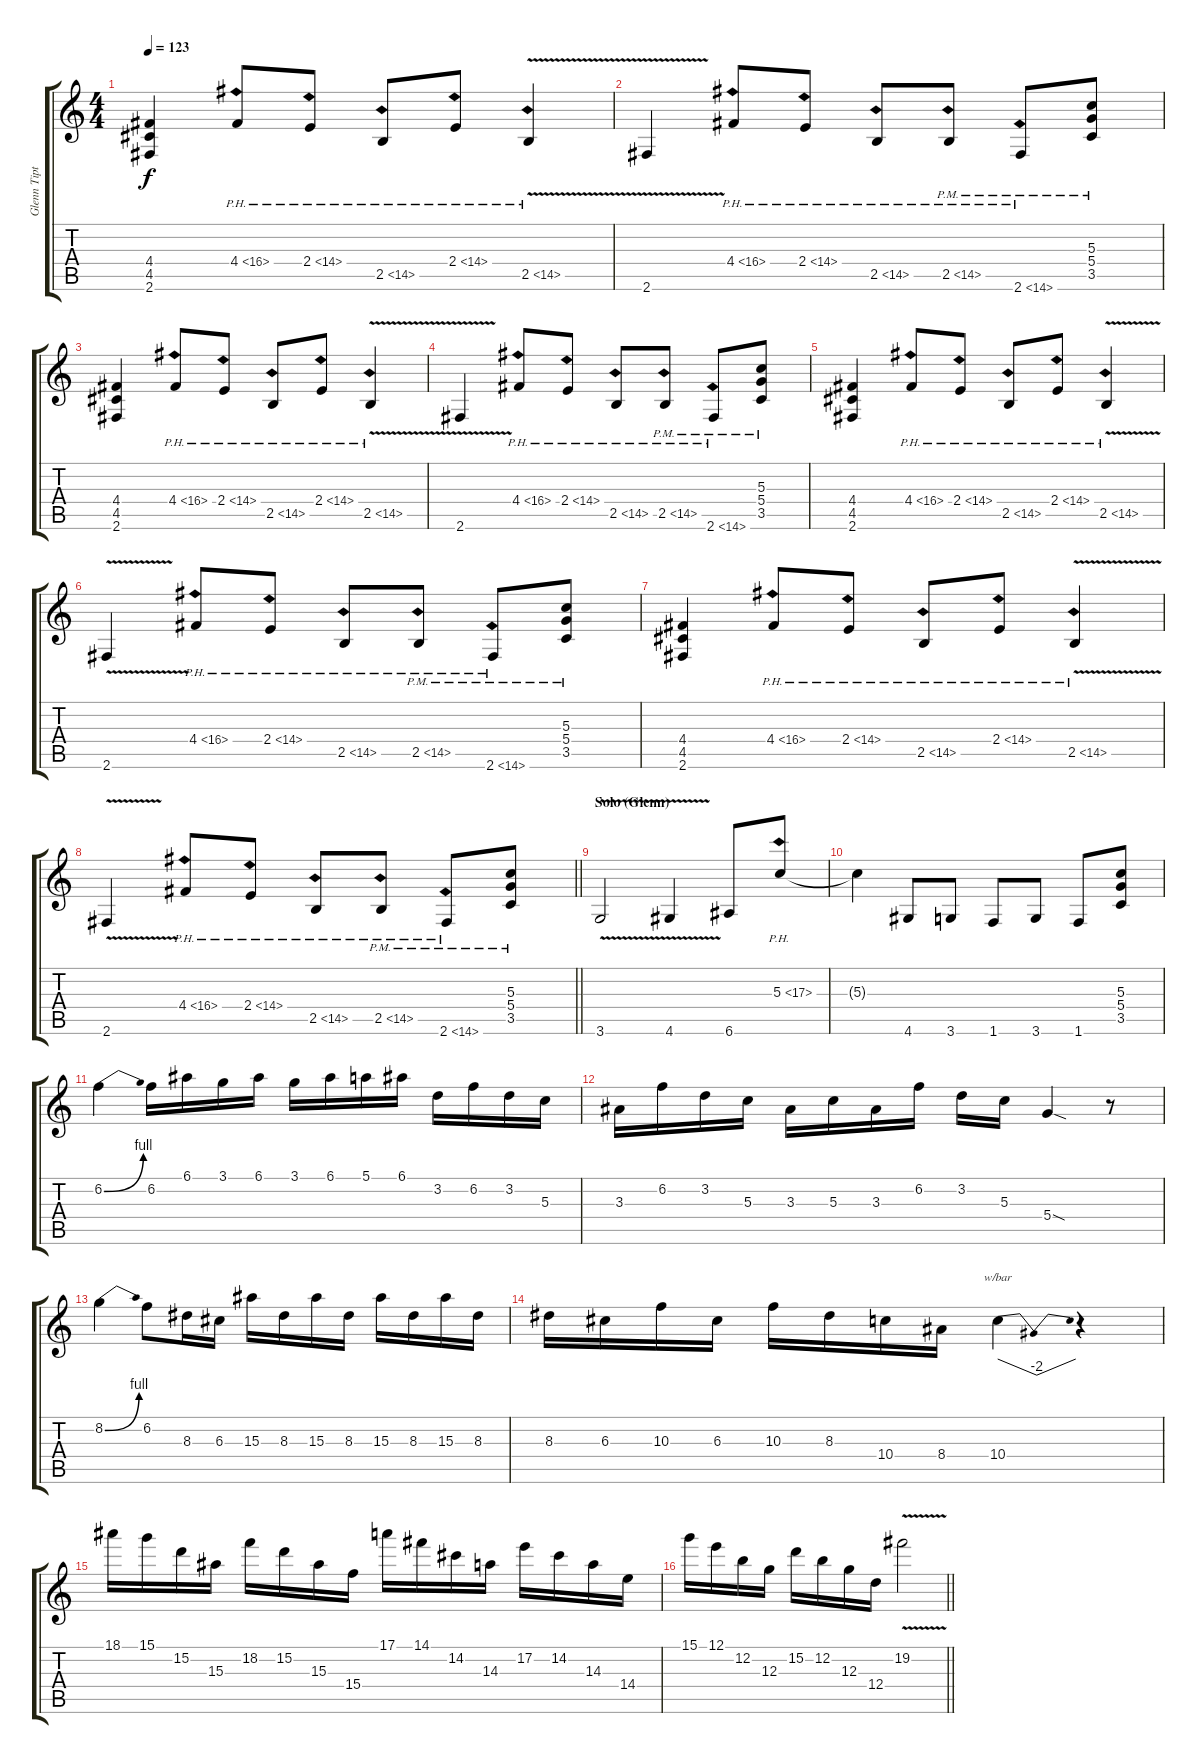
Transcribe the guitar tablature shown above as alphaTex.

\track ("Glenn Tipton" "Glenn Tipt") {instrument distortionguitar}
\staff {score tabs}
\tuning (E4 B3 G3 D3 A2 E2) {hide}
\ts (4 4)
\tempo 123
\clef g2
\ks c
(4.4 4.5 2.6).4{dy f} 4.4{ph 12}.8 2.4{ph 12}.8 2.5{ph 12}.8 2.4{ph 12}.8 2.5{ph 12 v}.4 |
2.6{v}.4 4.4{ph 12}.8 2.4{ph 12}.8 2.5{ph 12}.8 2.5{ph 12 pm}.8 2.6{ph 12 pm}.8 (5.3 5.4 3.5{pm}).8 |
(4.4 4.5 2.6).4 4.4{ph 12}.8 2.4{ph 12}.8 2.5{ph 12}.8 2.4{ph 12}.8 2.5{ph 12 v}.4 |
2.6{v}.4 4.4{ph 12}.8 2.4{ph 12}.8 2.5{ph 12}.8 2.5{ph 12 pm}.8 2.6{ph 12 pm}.8 (5.3 5.4 3.5{pm}).8 |
(4.4 4.5 2.6).4 4.4{ph 12}.8 2.4{ph 12}.8 2.5{ph 12}.8 2.4{ph 12}.8 2.5{ph 12 v}.4 |
2.6{v}.4 4.4{ph 12}.8 2.4{ph 12}.8 2.5{ph 12}.8 2.5{ph 12 pm}.8 2.6{ph 12 pm}.8 (5.3 5.4 3.5{pm}).8 |
(4.4 4.5 2.6).4 4.4{ph 12}.8 2.4{ph 12}.8 2.5{ph 12}.8 2.4{ph 12}.8 2.5{ph 12 v}.4 |
\barLineRight lightlight
2.6{v}.4 4.4{ph 12}.8 2.4{ph 12}.8 2.5{ph 12}.8 2.5{ph 12 pm}.8 2.6{ph 12 pm}.8 (5.3 5.4 3.5{pm}).8 |
\section ("" "Solo (Glenn)")
3.6{v}.2 4.6{v}.4 6.6.8 5.3{ph 12}.8 |
5.3{t}.4 4.6.8 3.6.8 1.6.8 3.6.8 1.6.8 (5.3 5.4 3.5).8 |
6.2{be (bend 0 0 60 4)}.4 6.2.16 6.1.16 3.1.16 6.1.16 3.1.16 6.1.16 5.1.16 6.1.16 3.2.16 6.2.16 3.2.16 5.3.16 |
3.3.16 6.2.16 3.2.16 5.3.16 3.3.16 5.3.16 3.3.16 6.2.16 3.2.16 5.3.16 5.4{sod}.4 r.8 |
8.2{be (bend 0 0 60 4)}.4 6.2.8 8.3.16 6.3.16 15.3.16 8.3.16 15.3.16 8.3.16 15.3.16 8.3.16 15.3.16 8.3.16 |
8.3.16 6.3.16 10.3.16 6.3.16 10.3.16 8.3.16 10.4.16 8.4.16 10.4.4{tbe (dip default 0 0 30 -8 60 0)} r.4 |
18.1.16 15.1.16 15.2.16 15.3.16 18.2.16 15.2.16 15.3.16 15.4.16 17.1.16 14.1.16 14.2.16 14.3.16 17.2.16 14.2.16 14.3.16 14.4.16 |
\barLineRight lightlight
15.1.16 12.1.16 12.2.16 12.3.16 15.2.16 12.2.16 12.3.16 12.4.16 19.2{v}.2
